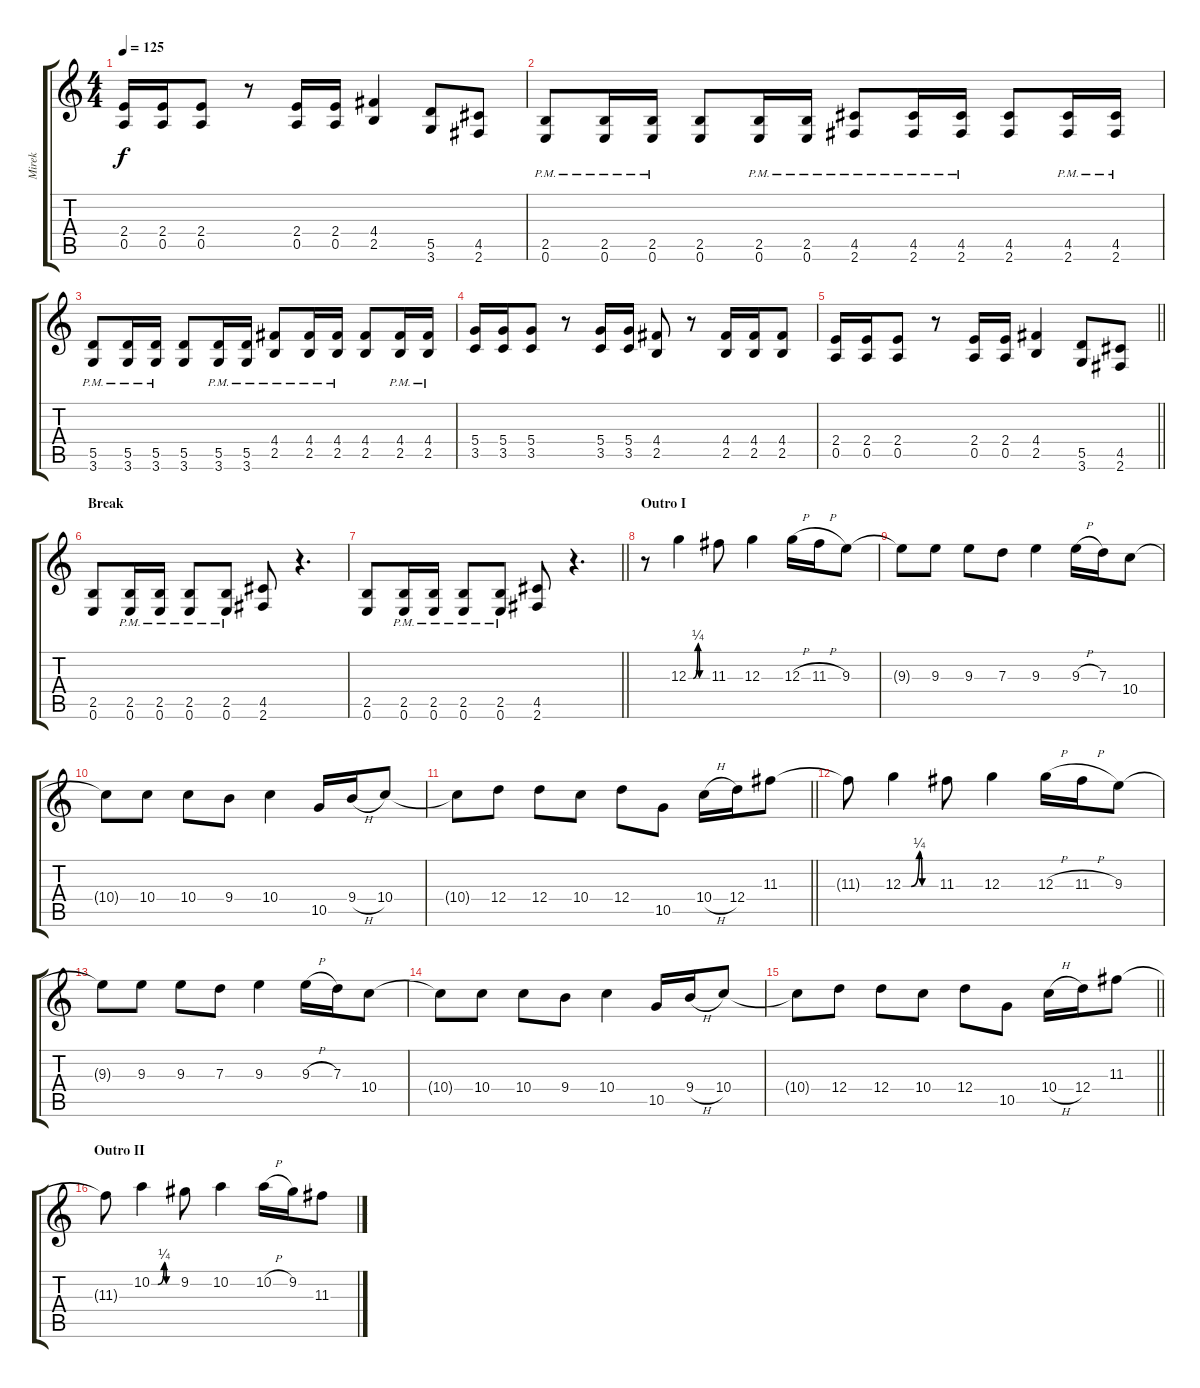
\track ("Mirek" "Mirek") {instrument distortionguitar}
\staff {score tabs}
\tuning (E4 B3 G3 D3 A2 E2) {hide}
\ts (4 4)
\tempo 125
\clef g2
\ks c
(2.4 0.5).16{dy f} (2.4 0.5).16 (2.4 0.5).8 r.8 (2.4 0.5).16 (2.4 0.5).16 (4.4 2.5).4 (5.5 3.6).8 (4.5 2.6).8 |
(2.5{pm} 0.6{pm}).8 (2.5{pm} 0.6{pm}).16 (2.5{pm} 0.6{pm}).16 (2.5 0.6).8 (2.5{pm} 0.6{pm}).16 (2.5{pm} 0.6{pm}).16 (4.5{pm} 2.6{pm}).8 (4.5{pm} 2.6{pm}).16 (4.5{pm} 2.6{pm}).16 (4.5 2.6).8 (4.5{pm} 2.6{pm}).16 (4.5{pm} 2.6{pm}).16 |
(5.5{pm} 3.6{pm}).8 (5.5{pm} 3.6{pm}).16 (5.5{pm} 3.6{pm}).16 (5.5 3.6).8 (5.5{pm} 3.6{pm}).16 (5.5{pm} 3.6{pm}).16 (4.4{pm} 2.5{pm}).8 (4.4{pm} 2.5{pm}).16 (4.4{pm} 2.5{pm}).16 (4.4 2.5).8 (4.4{pm} 2.5{pm}).16 (4.4{pm} 2.5{pm}).16 |
(5.4 3.5).16 (5.4 3.5).16 (5.4 3.5).8 r.8 (5.4 3.5).16 (5.4 3.5).16 (4.4 2.5).8 r.8 (4.4 2.5).16 (4.4 2.5).16 (4.4 2.5).8 |
\barLineRight lightlight
(2.4 0.5).16 (2.4 0.5).16 (2.4 0.5).8 r.8 (2.4 0.5).16 (2.4 0.5).16 (4.4 2.5).4 (5.5 3.6).8 (4.5 2.6).8 |
\section ("" "Break")
(2.5 0.6).8 (2.5{pm} 0.6{pm}).16 (2.5{pm} 0.6{pm}).16 (2.5{pm} 0.6{pm}).8 (2.5{pm} 0.6{pm}).8 (4.5 2.6).8 r.4{d} |
\barLineRight lightlight
(2.5 0.6).8 (2.5{pm} 0.6{pm}).16 (2.5{pm} 0.6{pm}).16 (2.5{pm} 0.6{pm}).8 (2.5{pm} 0.6{pm}).8 (4.5 2.6).8 r.4{d} |
\section ("" "Outro I")
r.8 12.3{be (custom 0 0 15 0 30 1 35 0 60 0)}.4 11.3.8 12.3.4 12.3{h}.16 11.3{h}.16 9.3.8 |
9.3{t}.8 9.3.8 9.3.8 7.3.8 9.3.4 9.3{h}.16 7.3.16 10.4.8 |
10.4{t}.8 10.4.8 10.4.8 9.4.8 10.4.4 10.5.16 9.4{h}.16 10.4.8 |
\barLineRight lightlight
10.4{t}.8 12.4.8 12.4.8 10.4.8 12.4.8 10.5.8 10.4{h}.16 12.4.16 11.3.8 |
11.3{t}.8 12.3{be (custom 0 0 15 0 30 1 35 0 60 0)}.4 11.3.8 12.3.4 12.3{h}.16 11.3{h}.16 9.3.8 |
9.3{t}.8 9.3.8 9.3.8 7.3.8 9.3.4 9.3{h}.16 7.3.16 10.4.8 |
10.4{t}.8 10.4.8 10.4.8 9.4.8 10.4.4 10.5.16 9.4{h}.16 10.4.8 |
\barLineRight lightlight
10.4{t}.8 12.4.8 12.4.8 10.4.8 12.4.8 10.5.8 10.4{h}.16 12.4.16 11.3.8 |
\section ("" "Outro II")
11.3{t}.8 10.2{be (custom 0 0 15 0 30 1 35 0 60 0)}.4 9.2.8 10.2.4 10.2{h}.16 9.2.16 11.3.8
